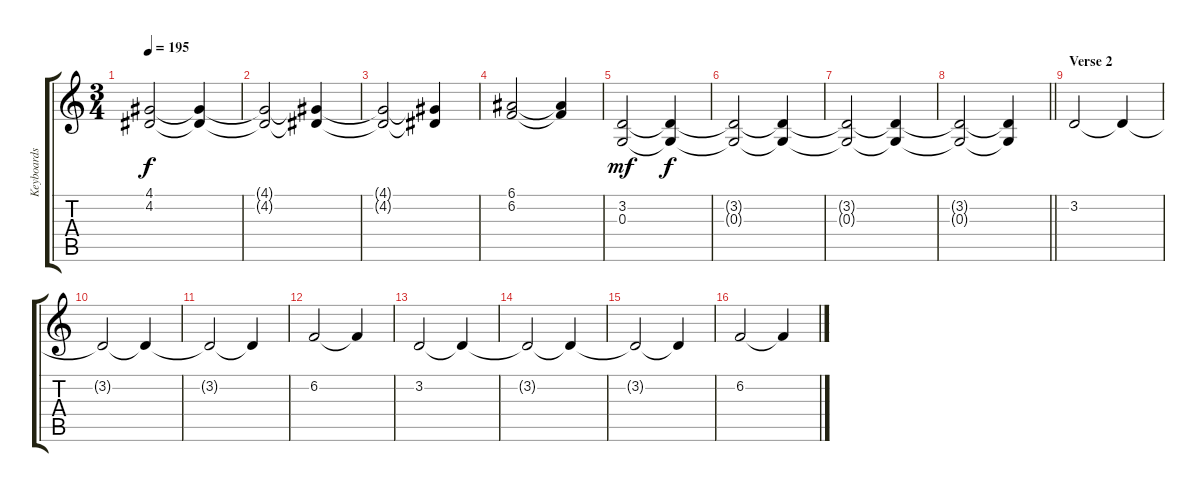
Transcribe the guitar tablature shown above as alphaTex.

\track ("Keyboards" "Keyboards") {instrument stringensemble1}
\staff {score tabs}
\tuning (E4 B3 G3 D3 A2 D2) {hide}
\ts (3 4)
\tempo 195
\clef g2
\ks c
(4.1 4.2).2{dy f} (4.1{t} 4.2{t}).4 |
(4.1{t} 4.2{t}).2 (4.1{t} 4.2{t}).4 |
(4.1{t} 4.2{t}).2 (4.1{t} 4.2{t}).4 |
(6.1 6.2).2 (6.1{t} 6.2{t}).4 |
(3.2 0.3).2{dy mf} (3.2{t} 0.3{t}).4{dy f} |
(3.2{t} 0.3{t}).2 (3.2{t} 0.3{t}).4 |
(3.2{t} 0.3{t}).2{volume 12} (3.2{t} 0.3{t}).4 |
\barLineRight lightlight
(3.2{t} 0.3{t}).2 (3.2{t} 0.3{t}).4 |
\section ("" "Verse 2")
3.2.2{volume 14} 3.2{t}.4 |
3.2{t}.2 3.2{t}.4 |
3.2{t}.2 3.2{t}.4 |
6.2.2 6.2{t}.4 |
3.2.2 3.2{t}.4 |
3.2{t}.2 3.2{t}.4 |
3.2{t}.2 3.2{t}.4 |
6.2.2 6.2{t}.4
